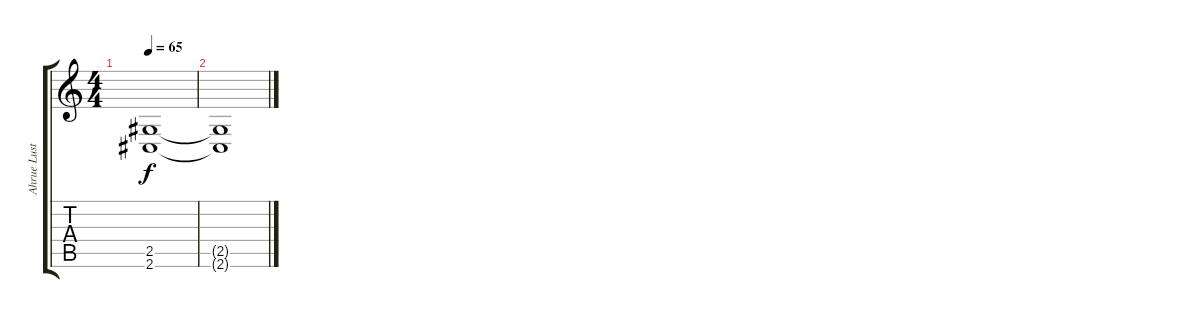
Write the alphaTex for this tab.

\track ("Ahrue Luster - Guitar" "Ahrue Lust") {instrument electricguitarjazz}
\staff {score tabs}
\tuning (Db4 Ab3 E3 B2 Gb2 B1) {hide}
\ts (4 4)
\tempo 65
\clef g2
\ks c
(2.5{t} 2.6{t}).1{dy f volume 0} |
(2.5{t} 2.6{t}).1
